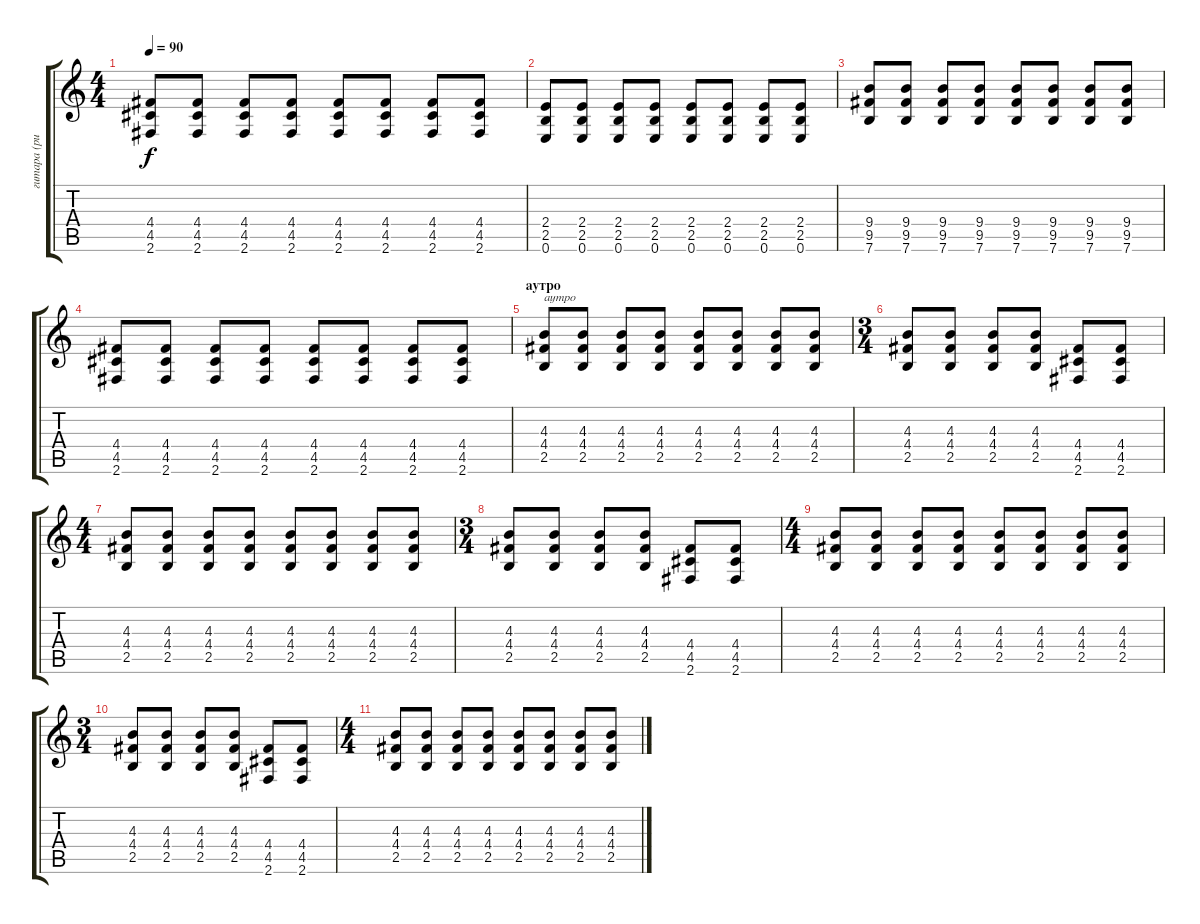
\track ("гитара (ритм)" "гитара (ри") {instrument overdrivenguitar}
\staff {score tabs}
\tuning (E4 B3 G3 D3 A2 E2) {hide}
\ts (4 4)
\tempo 90
\clef g2
\ks c
(4.4 4.5 2.6).8{dy f} (4.4 4.5 2.6).8 (4.4 4.5 2.6).8 (4.4 4.5 2.6).8 (4.4 4.5 2.6).8 (4.4 4.5 2.6).8 (4.4 4.5 2.6).8 (4.4 4.5 2.6).8 |
(2.4 2.5 0.6).8 (2.4 2.5 0.6).8 (2.4 2.5 0.6).8 (2.4 2.5 0.6).8 (2.4 2.5 0.6).8 (2.4 2.5 0.6).8 (2.4 2.5 0.6).8 (2.4 2.5 0.6).8 |
(9.4 9.5 7.6).8 (9.4 9.5 7.6).8 (9.4 9.5 7.6).8 (9.4 9.5 7.6).8 (9.4 9.5 7.6).8 (9.4 9.5 7.6).8 (9.4 9.5 7.6).8 (9.4 9.5 7.6).8 |
(4.4 4.5 2.6).8 (4.4 4.5 2.6).8 (4.4 4.5 2.6).8 (4.4 4.5 2.6).8 (4.4 4.5 2.6).8 (4.4 4.5 2.6).8 (4.4 4.5 2.6).8 (4.4 4.5 2.6).8 |
\section ("" "аутро")
(4.3 4.4 2.5).8{txt "аутро"} (4.3 4.4 2.5).8 (4.3 4.4 2.5).8 (4.3 4.4 2.5).8 (4.3 4.4 2.5).8 (4.3 4.4 2.5).8 (4.3 4.4 2.5).8 (4.3 4.4 2.5).8 |
\ts (3 4)
(4.3 4.4 2.5).8 (4.3 4.4 2.5).8 (4.3 4.4 2.5).8 (4.3 4.4 2.5).8 (4.4 4.5 2.6).8 (4.4 4.5 2.6).8 |
\ts (4 4)
(4.3 4.4 2.5).8 (4.3 4.4 2.5).8 (4.3 4.4 2.5).8 (4.3 4.4 2.5).8 (4.3 4.4 2.5).8 (4.3 4.4 2.5).8 (4.3 4.4 2.5).8 (4.3 4.4 2.5).8 |
\ts (3 4)
(4.3 4.4 2.5).8 (4.3 4.4 2.5).8 (4.3 4.4 2.5).8 (4.3 4.4 2.5).8 (4.4 4.5 2.6).8 (4.4 4.5 2.6).8 |
\ts (4 4)
(4.3 4.4 2.5).8 (4.3 4.4 2.5).8 (4.3 4.4 2.5).8 (4.3 4.4 2.5).8 (4.3 4.4 2.5).8 (4.3 4.4 2.5).8 (4.3 4.4 2.5).8 (4.3 4.4 2.5).8 |
\ts (3 4)
(4.3 4.4 2.5).8 (4.3 4.4 2.5).8 (4.3 4.4 2.5).8 (4.3 4.4 2.5).8 (4.4 4.5 2.6).8 (4.4 4.5 2.6).8 |
\ts (4 4)
(4.3 4.4 2.5).8 (4.3 4.4 2.5).8 (4.3 4.4 2.5).8 (4.3 4.4 2.5).8 (4.3 4.4 2.5).8 (4.3 4.4 2.5).8 (4.3 4.4 2.5).8 (4.3 4.4 2.5).8
